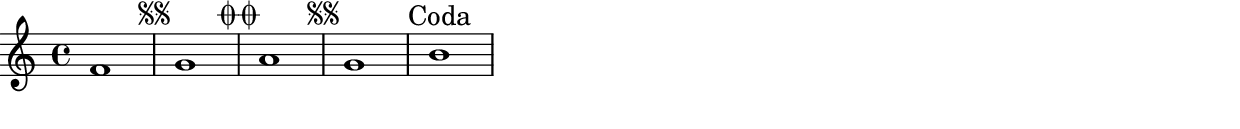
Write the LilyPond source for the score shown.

%% Generated by lilypond-book
%% Options: [exampleindent=10.16\mm,indent=0\mm,line-width=160\mm]
\include "lilypond-book-preamble.ly"


% ****************************************************************
% Start cut-&-pastable-section
% ****************************************************************

#(ly:set-option 'eps-box-padding 3.000000)



\paper {
  indent = 0\mm
  line-width = 160\mm
  % offset the left padding, also add 1mm as lilypond creates cropped
  % images with a little space on the right
  line-width = #(- line-width (* mm  3.000000) (* mm 1))
}

\layout {
  
}




% ****************************************************************
% ly snippet:
% ****************************************************************
\sourcefilename "/lilypond-2.24.3/input/regression/repeat-ds-mark-override.ly"
\sourcefileline 0
\version "2.23.6"

#(ly:set-option 'warning-as-error #t)

\header {
  texidoc="Segno and coda marks created automatically by
@code{\\repeat segno} can be manually overridden with
@code{\\segnoMark} and @code{\\codaMark}.  A double segno and double
coda sign should appear."
}

piece = \new Voice \fixed c' {
  f1
  \repeat segno 2 {
    \segnoMark 2
    g1
    \alternative {
      { \codaMark 2 a1 }
      <>
    }
  }
  \sectionLabel "Coda"
  b1
}

\score { \piece }
\score { \unfoldRepeats \piece }



% ****************************************************************
% end ly snippet
% ****************************************************************
